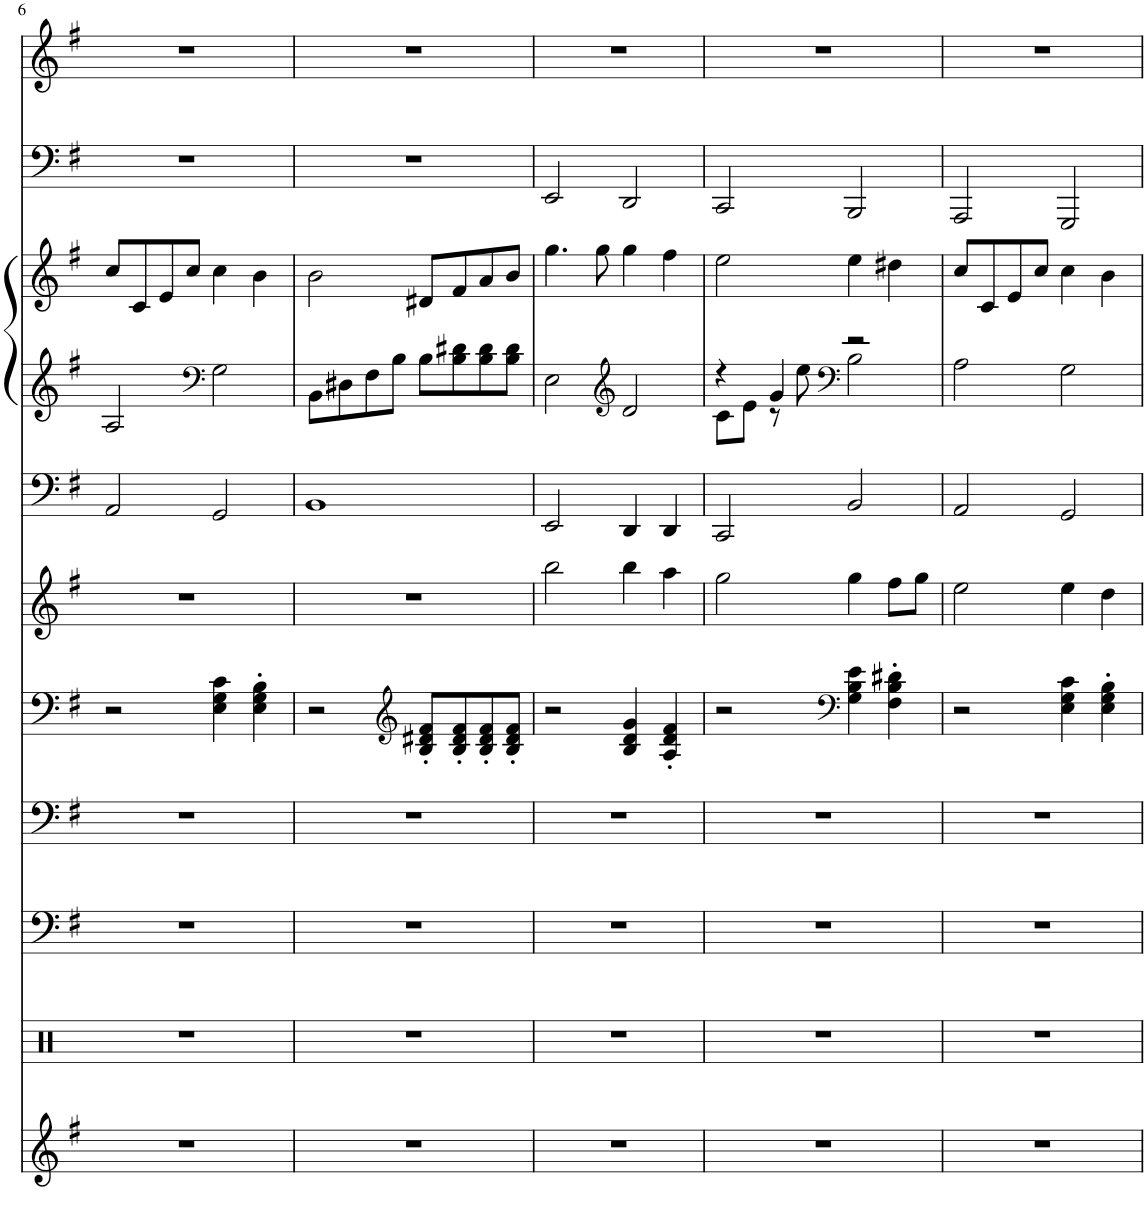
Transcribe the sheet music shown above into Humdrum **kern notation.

**kern	**kern	**kern	**kern	**kern	**kern	**kern	**kern	**kern	**kern	**kern
*part10	*part9	*part8	*part7	*part6	*part5	*part4	*part3	*part3	*part2	*part1
*staff11	*staff10	*staff9	*staff8	*staff7	*staff6	*staff5	*staff4	*staff3	*staff2	*staff1
*I"Calliope	*I"Percussion	*I"DistortionGtr	*I"DistortionGtr	*I"Strings 1	*I"Strings 1	*I"Strings 1	*I"Bright Piano	*	*I"Fingered Bass	*I"Rev. Cymbal
*	*	*	*	*I'Str	*I'Str	*I'Str	*I'Pno	*	*	*
!!LO:PB:g=z
*clefG2	*clefX	*clefF4	*clefF4	*clefF4	*clefG2	*clefF4	*clefG2	*clefG2	*clefF4	*clefG2
*k[f#]	*k[]	*k[f#]	*k[f#]	*k[f#]	*k[f#]	*k[f#]	*k[f#]	*k[f#]	*k[f#]	*k[f#]
*M4/4	*M4/4	*M4/4	*M4/4	*M4/4	*M4/4	*M4/4	*M4/4	*M4/4	*M4/4	*M4/4
=6	=6	=6	=6	=6	=6	=6	=6	=6	=6	=6
1r	1r	1r	1r	2r	1r	2AA/	2A/	8cc/L	1r	1r
.	.	.	.	.	.	.	.	8c/	.	.
.	.	.	.	.	.	.	.	8e/	.	.
.	.	.	.	.	.	.	.	8cc/J	.	.
*	*	*	*	*	*	*	*clefF4	*	*	*
.	.	.	.	4E\ 4G\ 4c\	.	2GG/	2G\	4cc\	.	.
.	.	.	.	4E\' 4G\' 4B\'	.	.	.	4b\	.	.
=7	=7	=7	=7	=7	=7	=7	=7	=7	=7	=7
1r	1r	1r	1r	2r	1r	1BB	8BB\L	2b\	1r	1r
.	.	.	.	.	.	.	8D#X\	.	.	.
.	.	.	.	.	.	.	8F#\	.	.	.
.	.	.	.	.	.	.	8B\J	.	.	.
*	*	*	*	*clefG2	*	*	*	*	*	*
.	.	.	.	8B/' 8d#X/' 8f#/'L	.	.	8B\L	8d#X/L	.	.
.	.	.	.	8B/' 8d#/' 8f#/'	.	.	8B\ 8d#X\	8f#/	.	.
.	.	.	.	8B/' 8d#/' 8f#/'	.	.	8B\ 8d#\	8a/	.	.
.	.	.	.	8B/' 8d#/' 8f#/'J	.	.	8B\ 8d#\J	8b/J	.	.
=8	=8	=8	=8	=8	=8	=8	=8	=8	=8	=8
1r	1r	1r	1r	2r	2bb\	2EE/	2E\	4.gg\	2EE/	1r
.	.	.	.	.	.	.	.	8gg\	.	.
*	*	*	*	*	*	*	*clefG2	*	*	*
.	.	.	.	4B/ 4d/ 4g/	4bb\	4DD/	2d/	4gg\	2DD/	.
.	.	.	.	4A/' 4d/' 4f#/'	4aa\	4DD/	.	4ff#\	.	.
=9	=9	=9	=9	=9	=9	=9	=9	=9	=9	=9
*	*	*	*	*	*	*	*^	*	*	*
1r	1r	1r	1r	2r	2gg\	2CC/	4r	8c\L	2ee\	2CC/	1r
.	.	.	.	.	.	.	.	8e\J	.	.	.
.	.	.	.	.	.	.	4g/	8r	.	.	.
.	.	.	.	.	.	.	.	8ee\	.	.	.
*	*	*	*	*clefF4	*	*	*clefF4	*	*	*	*
.	.	.	.	4G\ 4B\ 4e\	4gg\	2BB/	2r	2B\	4ee\	2BBB/	.
.	.	.	.	4F#\' 4B\' 4d#X\'	8ff#\L	.	.	.	4dd#X\	.	.
.	.	.	.	.	8gg\J	.	.	.	.	.	.
*	*	*	*	*	*	*	*v	*v	*	*	*
=10	=10	=10	=10	=10	=10	=10	=10	=10	=10	=10
1r	1r	1r	1r	2r	2ee\	2AA/	2A\	8cc/L	2AAA/	1r
.	.	.	.	.	.	.	.	8c/	.	.
.	.	.	.	.	.	.	.	8e/	.	.
.	.	.	.	.	.	.	.	8cc/J	.	.
.	.	.	.	4E\ 4G\ 4c\	4ee\	2GG/	2G\	4cc\	2GGG/	.
.	.	.	.	4E\' 4G\' 4B\'	4dd\	.	.	4b\	.	.
=	=	=	=	=	=	=	=	=	=	=
*-	*-	*-	*-	*-	*-	*-	*-	*-	*-	*-
